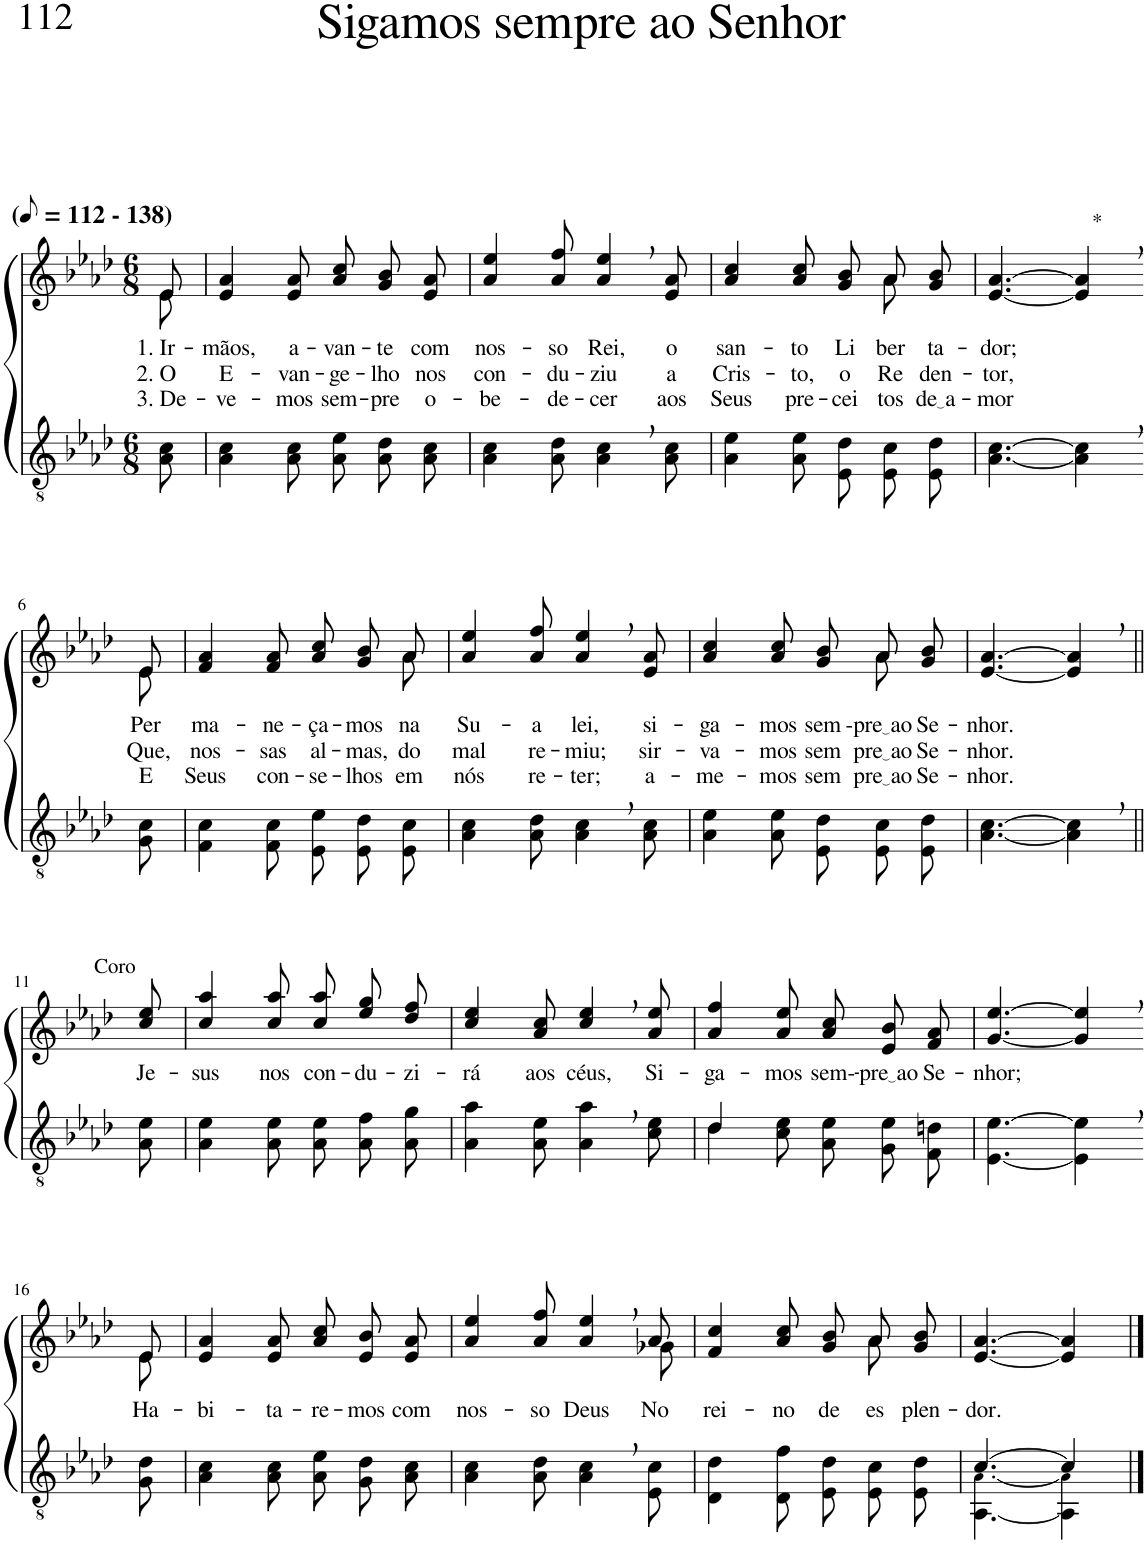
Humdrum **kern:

**kern	**kern	**text	**text	**text
*part2	*part1	*part1	*part1	*part1
*staff2	*staff1	*staff1	*staff1	*staff1
*I"Parte III e IV	*I"Parte I e II	*	*	*
*clefGv2	*clefG2	*	*	*
*Trd3c5	*Trd3c5	*	*	*
*k[b-e-a-d-]	*k[b-e-a-d-]	*	*	*
*M6/8	*M6/8	*	*	*
*MM56	*MM56	*	*	*
=1	=1	=1	=1	=1
*	*^	*	*	*
!	!LO:TX:a:B:t=(	!	!	!	!
!	!LO:TX:a:B:t=- 138)	!	!	!	!
!	!	!	!LO:LY:b	!LO:LY:b	!LO:LY:b
8A-\ 8c\	8e-/	8e-\	1. Ir-	2. O	3. De-
=2	=2	=2	=2	=2	=2
!	!	!	!LO:LY:b	!LO:LY:b	!LO:LY:b
*	*v	*v	*	*	*
4A-\ 4c\	4e-/ 4a-/	-mãos,	E-	-ve-
!	!	!LO:LY:b	!LO:LY:b	!LO:LY:b
8A-\ 8c\	8e-/ 8a-/	a-	-van-	-mos
!	!	!LO:LY:b	!LO:LY:b	!LO:LY:b
8A-\ 8e-\L	8a-/ 8cc/L	-van-	-ge-	sem-
!	!	!LO:LY:b	!LO:LY:b	!LO:LY:b
8A-\ 8d-\	8g/ 8b-/	-te	-lho	-pre
!	!	!LO:LY:b	!LO:LY:b	!LO:LY:b
8A-\ 8c\J	8e-/ 8a-/J	com	nos	o-
=3	=3	=3	=3	=3
!	!	!LO:LY:b	!LO:LY:b	!LO:LY:b
4A-\ 4c\	4a-/ 4ee-/	nos-	con-	-be-
!	!	!LO:LY:b	!LO:LY:b	!LO:LY:b
8A-\ 8d-\	8a-/ 8ff/	-so	-du-	-de-
!	!	!LO:LY:b	!LO:LY:b	!LO:LY:b
4A-\, 4c\,	4a-/, 4ee-/,	Rei,	-ziu	-cer
!	!	!LO:LY:b	!LO:LY:b	!LO:LY:b
8A-\ 8c\	8e-/ 8a-/	o	a	aos
=4	=4	=4	=4	=4
!	!	!LO:LY:b	!LO:LY:b	!LO:LY:b
*	*^	*	*	*
4A-\ 4e-\	4a-/ 4cc/	2ryy	san-	Cris-	Seus
!	!	!	!LO:LY:b	!LO:LY:b	!LO:LY:b
8A-\ 8e-\	8a-/ 8cc/	.	-to	-to,	pre-
!	!	!	!LO:LY:b	!LO:LY:b	!LO:LY:b
8E-/ 8d-/L	8g/ 8b-/L	.	Li-	o	-cei-
!	!	!	!LO:LY:b	!LO:LY:b	!LO:LY:b
8E-/ 8c/	8a-/	8a-\	-ber-	Re-	-tos
!	!	!	!LO:LY:b	!LO:LY:b	!LO:LY:b
8E-/ 8d-/J	8g/ 8b-/J	8ryy	-ta-	-den-	de a
=5	=5	=5	=5	=5	=5
!	!	!	!LO:LY:b	!LO:LY:b	!LO:LY:b
*	*v	*v	*	*	*
[4.A-\ [4.c\	[4.e-/ [4.a-/	-dor;	-tor,	-mor
!	!LO:TX:a:t=*	!	!	!
4A-\], 4c\],	4e-/], 4a-/],	.	.	.
!!LO:LB:g=z
=6-	=6-	=6-	=6-	=6-
!	!	!LO:LY:b	!LO:LY:b	!LO:LY:b
*	*^	*	*	*
8G\ 8c\	8e-\	8e-/	Per-	Que,	E
=7	=7	=7	=7	=7	=7
!	!	!	!LO:LY:b	!LO:LY:b	!LO:LY:b
4F\ 4c\	2ryy	4f/ 4a-/	-ma-	nos-	Seus
!	!	!	!LO:LY:b	!LO:LY:b	!LO:LY:b
8F\ 8c\	.	8f/ 8a-/	-ne-	-sas	con-
!	!	!	!LO:LY:b	!LO:LY:b	!LO:LY:b
8E-/ 8e-/L	.	8a-/ 8cc/L	-ça-	al-	-se-
!	!	!	!LO:LY:b	!LO:LY:b	!LO:LY:b
8E-/ 8d-/	8ryy	8g/ 8b-/	-mos	-mas,	-lhos
!	!	!	!LO:LY:b	!LO:LY:b	!LO:LY:b
8E-/ 8c/J	8a-\	8a-/J	na	do	em
=8	=8	=8	=8	=8	=8
!	!	!	!LO:LY:b	!LO:LY:b	!LO:LY:b
*	*v	*v	*	*	*
4A-\ 4c\	4a-/ 4ee-/	Su-	mal	nós
!	!	!LO:LY:b	!LO:LY:b	!LO:LY:b
8A-\ 8d-\	8a-/ 8ff/	-a	re-	re-
!	!	!LO:LY:b	!LO:LY:b	!LO:LY:b
4A-\, 4c\,	4a-/, 4ee-/,	lei,	-miu;	-ter;
!	!	!LO:LY:b	!LO:LY:b	!LO:LY:b
8A-\ 8c\	8e-/ 8a-/	si-	sir-	a-
=9	=9	=9	=9	=9
!	!	!LO:LY:b	!LO:LY:b	!LO:LY:b
*	*^	*	*	*
4A-\ 4e-\	4a-/ 4cc/	2ryy	-ga-	-va-	-me-
!	!	!	!LO:LY:b	!LO:LY:b	!LO:LY:b
8A-\ 8e-\	8a-/ 8cc/	.	-mos	-mos	-mos
!	!	!	!LO:LY:b	!LO:LY:b	!LO:LY:b
8E-/ 8d-/L	8g/ 8b-/L	.	sem-	sem-	sem-
!	!	!	!LO:LY:b	!LO:LY:b	!LO:LY:b
8E-/ 8c/	8a-/	8a-\	-pre ao	pre ao	pre ao
!	!	!	!LO:LY:b	!LO:LY:b	!LO:LY:b
8E-/ 8d-/J	8g/ 8b-/J	8ryy	Se-	Se-	Se-
=10	=10	=10	=10	=10	=10
!	!	!	!LO:LY:b	!LO:LY:b	!LO:LY:b
*	*v	*v	*	*	*
[4.A-\ [4.c\	[4.e-/ [4.a-/	-nhor.	-nhor.	-nhor.
4A-\], 4c\],	4e-/], 4a-/],	.	.	.
!!LO:LB:g=z
=11||	=11||	=11||	=11||	=11||
!	!LO:TX:a:t=Coro	!	!	!
!	!	!LO:LY:b	!	!
8A-\ 8e-\	8cc/ 8ee-/	Je-	.	.
=12	=12	=12	=12	=12
!	!	!LO:LY:b	!	!
4A-\ 4e-\	4cc/ 4aa-/	-sus	.	.
!	!	!LO:LY:b	!	!
8A-\ 8e-\	8cc/ 8aa-/	nos	.	.
!	!	!LO:LY:b	!	!
8A-\ 8e-\L	8cc\ 8aa-\L	con-	.	.
!	!	!LO:LY:b	!	!
8A-\ 8f\	8ee-\ 8gg\	-du-	.	.
!	!	!LO:LY:b	!	!
8A-\ 8g\J	8dd-\ 8ff\J	-zi-	.	.
=13	=13	=13	=13	=13
!	!	!LO:LY:b	!	!
4A-\ 4a-\	4cc/ 4ee-/	-rá	.	.
!	!	!LO:LY:b	!	!
8A-\ 8e-\	8a-/ 8cc/	aos	.	.
!	!	!LO:LY:b	!	!
4A-\, 4a-\,	4cc/, 4ee-/,	céus,	.	.
!	!	!LO:LY:b	!	!
8c\ 8e-\	8a-/ 8ee-/	Si-	.	.
=14	=14	=14	=14	=14
*^	*	*	*	*
!	!	!	!LO:LY:b	!	!
4d-/	4d-\	4a-/ 4ff/	-ga-	.	.
!	!	!	!LO:LY:b	!	!
2ryy	8c\ 8e-\	8a-/ 8ee-/	-mos	.	.
!	!	!	!LO:LY:b	!	!
.	8A-\ 8e-\L	8a-/ 8cc/L	sem--	.	.
!	!	!	!LO:LY:b	!	!
.	8G\ 8e-\	8e-/ 8b-/	pre ao	.	.
!	!	!	!LO:LY:b	!	!
.	8F\ 8dn\J	8f/ 8a-/J	Se-	.	.
=15	=15	=15	=15	=15	=15
!	!	!	!LO:LY:b	!	!
*v	*v	*	*	*	*
[4.E-\ [4.e-\	[4.g/ [4.ee-/	-nhor;	.	.
4E-\], 4e-\],	4g/], 4ee-/],	.	.	.
!!LO:LB:g=z
=16-	=16-	=16-	=16-	=16-
*	*^	*	*	*
!	!	!	!LO:LY:b	!	!
8G\ 8d-\	8e-/	8e-\	Ha-	.	.
=17	=17	=17	=17	=17	=17
!	!	!	!LO:LY:b	!	!
*	*v	*v	*	*	*
4A-\ 4c\	4e-/ 4a-/	-bi-	.	.
!	!	!LO:LY:b	!	!
8A-\ 8c\	8e-/ 8a-/	-ta-	.	.
!	!	!LO:LY:b	!	!
8A-\ 8e-\L	8a-/ 8cc/L	-re-	.	.
!	!	!LO:LY:b	!	!
8G\ 8d-\	8e-/ 8b-/	-mos	.	.
!	!	!LO:LY:b	!	!
8A-\ 8c\J	8e-/ 8a-/J	com	.	.
=18	=18	=18	=18	=18
!	!	!LO:LY:b	!	!
*	*^	*	*	*
4A-\ 4c\	4a-/ 4ee-/	8ryy	nos-	.	.
!	!	!	!LO:LY:b	!	!
*	*v	*v	*	*	*
8A-\ 8d-\	8a-/ 8ff/	-so	.	.
!	!	!LO:LY:b	!	!
4A-\, 4c\,	4a-/, 4ee-/,	Deus	.	.
*	*^	*	*	*
!	!	!	!LO:LY:b	!	!
8E-\ 8c\	8a-/	8g-X\	No	.	.
=19	=19	=19	=19	=19	=19
!	!	!	!LO:LY:b	!	!
4D-\ 4d-\	4f/ 4cc/	2ryy	rei-	.	.
!	!	!	!LO:LY:b	!	!
8D-\ 8f\	8a-/ 8cc/	.	-no	.	.
!	!	!	!LO:LY:b	!	!
8E-/ 8d-/L	8g/ 8b-/L	.	de	.	.
!	!	!	!LO:LY:b	!	!
8E-/ 8c/	8a-/	8a-\	es-	.	.
!	!	!	!LO:LY:b	!	!
8E-/ 8d-/J	8g/ 8b-/J	8ryy	-plen-	.	.
=20	=20	=20	=20	=20	=20
*^	*	*	*	*	*
!	!	!	!	!LO:LY:b	!	!
*	*	*v	*v	*	*	*
[4.c/	[4.AA-\ [4.A-!\	[4.e-/ [4.a-/	-dor.	.	.
4c/]	4AA-\] 4A-!\]	4e-/] 4a-/]	.	.	.
*v	*v	*	*	*	*
==	==	==	==	==
*-	*-	*-	*-	*-
